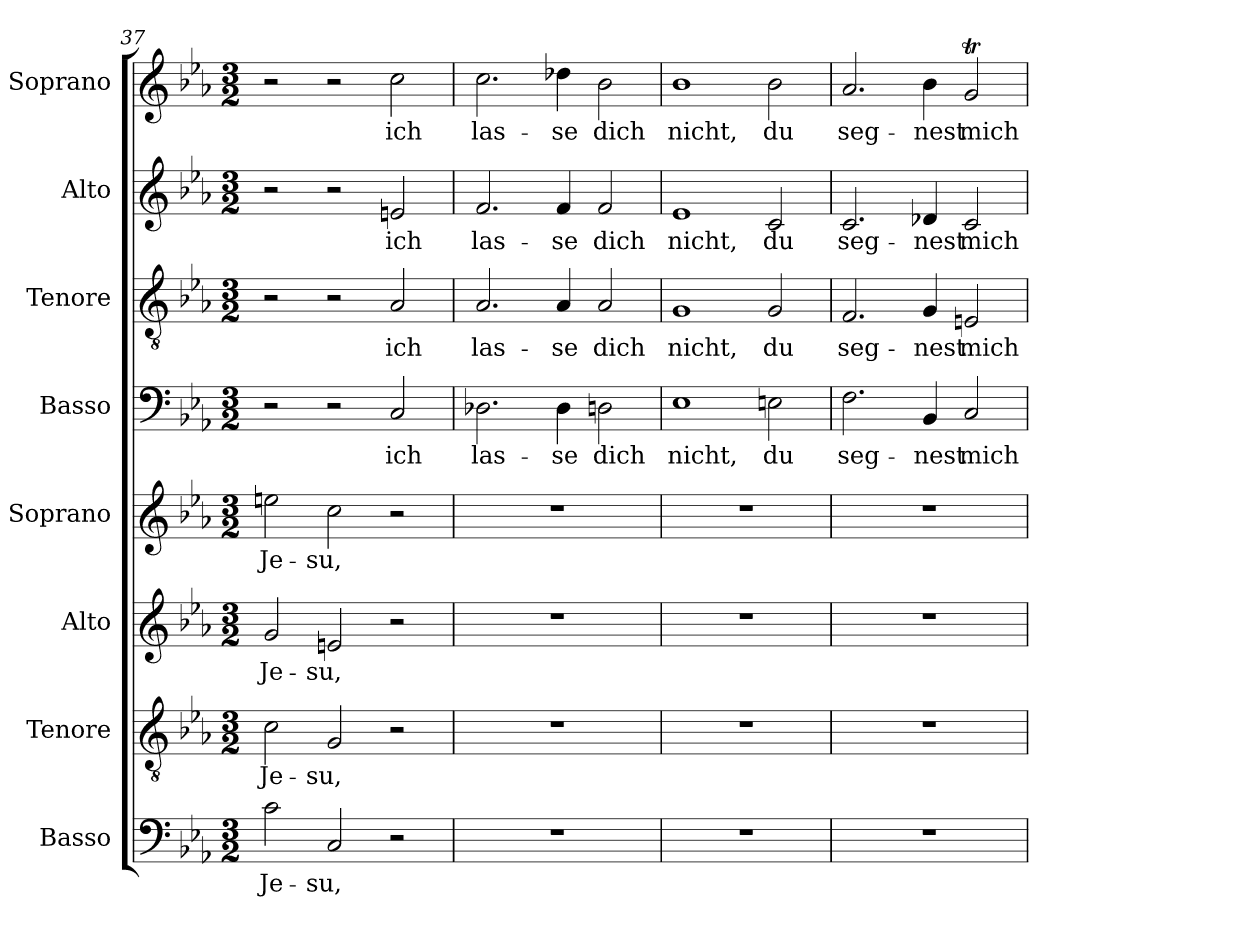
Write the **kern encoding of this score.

**kern	**text	**kern	**text	**kern	**text	**kern	**text	**kern	**text	**kern	**text	**kern	**text	**kern	**text
*part8	*part8	*part7	*part7	*part6	*part6	*part5	*part5	*part4	*part4	*part3	*part3	*part2	*part2	*part1	*part1
*staff8	*staff8	*staff7	*staff7	*staff6	*staff6	*staff5	*staff5	*staff4	*staff4	*staff3	*staff3	*staff2	*staff2	*staff1	*staff1
*I"Basso	*	*I"Tenore	*	*I"Alto	*	*I"Soprano	*	*I"Basso	*	*I"Tenore	*	*I"Alto	*	*I"Soprano	*
*I'B	*	*I'T	*	*I'A	*	*I'S	*	*I'B	*	*I'T	*	*I'A	*	*I'S	*
*clefF4	*	*clefGv2	*	*clefG2	*	*clefG2	*	*clefF4	*	*clefGv2	*	*clefG2	*	*clefG2	*
*k[b-e-a-]	*	*k[b-e-a-]	*	*k[b-e-a-]	*	*k[b-e-a-]	*	*k[b-e-a-]	*	*k[b-e-a-]	*	*k[b-e-a-]	*	*k[b-e-a-]	*
*E-:	*	*E-:	*	*E-:	*	*E-:	*	*E-:	*	*E-:	*	*E-:	*	*E-:	*
*M3/2	*	*M3/2	*	*M3/2	*	*M3/2	*	*M3/2	*	*M3/2	*	*M3/2	*	*M3/2	*
=37	=37	=37	=37	=37	=37	=37	=37	=37	=37	=37	=37	=37	=37	=37	=37
2c\	Je-	2c\	Je-	2g/	Je-	2een\	Je-	2r	.	2r	.	2r	.	2r	.
2C/	-su,	2G/	-su,	2en/	-su,	2cc\	-su,	2r	.	2r	.	2r	.	2r	.
2r	.	2r	.	2r	.	2r	.	2C/	ich	2A-/	ich	2en/	ich	2cc\	ich
=38	=38	=38	=38	=38	=38	=38	=38	=38	=38	=38	=38	=38	=38	=38	=38
1.r	.	1.r	.	1.r	.	1.r	.	2.D-X\	las-	2.A-/	las-	2.f/	las-	2.cc\	las-
.	.	.	.	.	.	.	.	4D-\	-se	4A-/	-se	4f/	-se	4dd-X\	-se
.	.	.	.	.	.	.	.	2Dn\	dich	2A-/	dich	2f/	dich	2b-\	dich
=39	=39	=39	=39	=39	=39	=39	=39	=39	=39	=39	=39	=39	=39	=39	=39
1.r	.	1.r	.	1.r	.	1.r	.	1E-	nicht,	1G	nicht,	1e-	nicht,	1b-	nicht,
.	.	.	.	.	.	.	.	2En\	du	2G/	du	2c/	du	2b-\	du
=40	=40	=40	=40	=40	=40	=40	=40	=40	=40	=40	=40	=40	=40	=40	=40
1.r	.	1.r	.	1.r	.	1.r	.	2.F\	seg-	2.F/	seg-	2.c/	seg-	2.a-/	seg-
.	.	.	.	.	.	.	.	4BB-/	-nest	4G/	-nest	4d-X/	-nest	4b-\	-nest
.	.	.	.	.	.	.	.	2C/	mich	2En/	mich	2c/	mich	2gt/	mich
=	=	=	=	=	=	=	=	=	=	=	=	=	=	=	=
*-	*-	*-	*-	*-	*-	*-	*-	*-	*-	*-	*-	*-	*-	*-	*-
